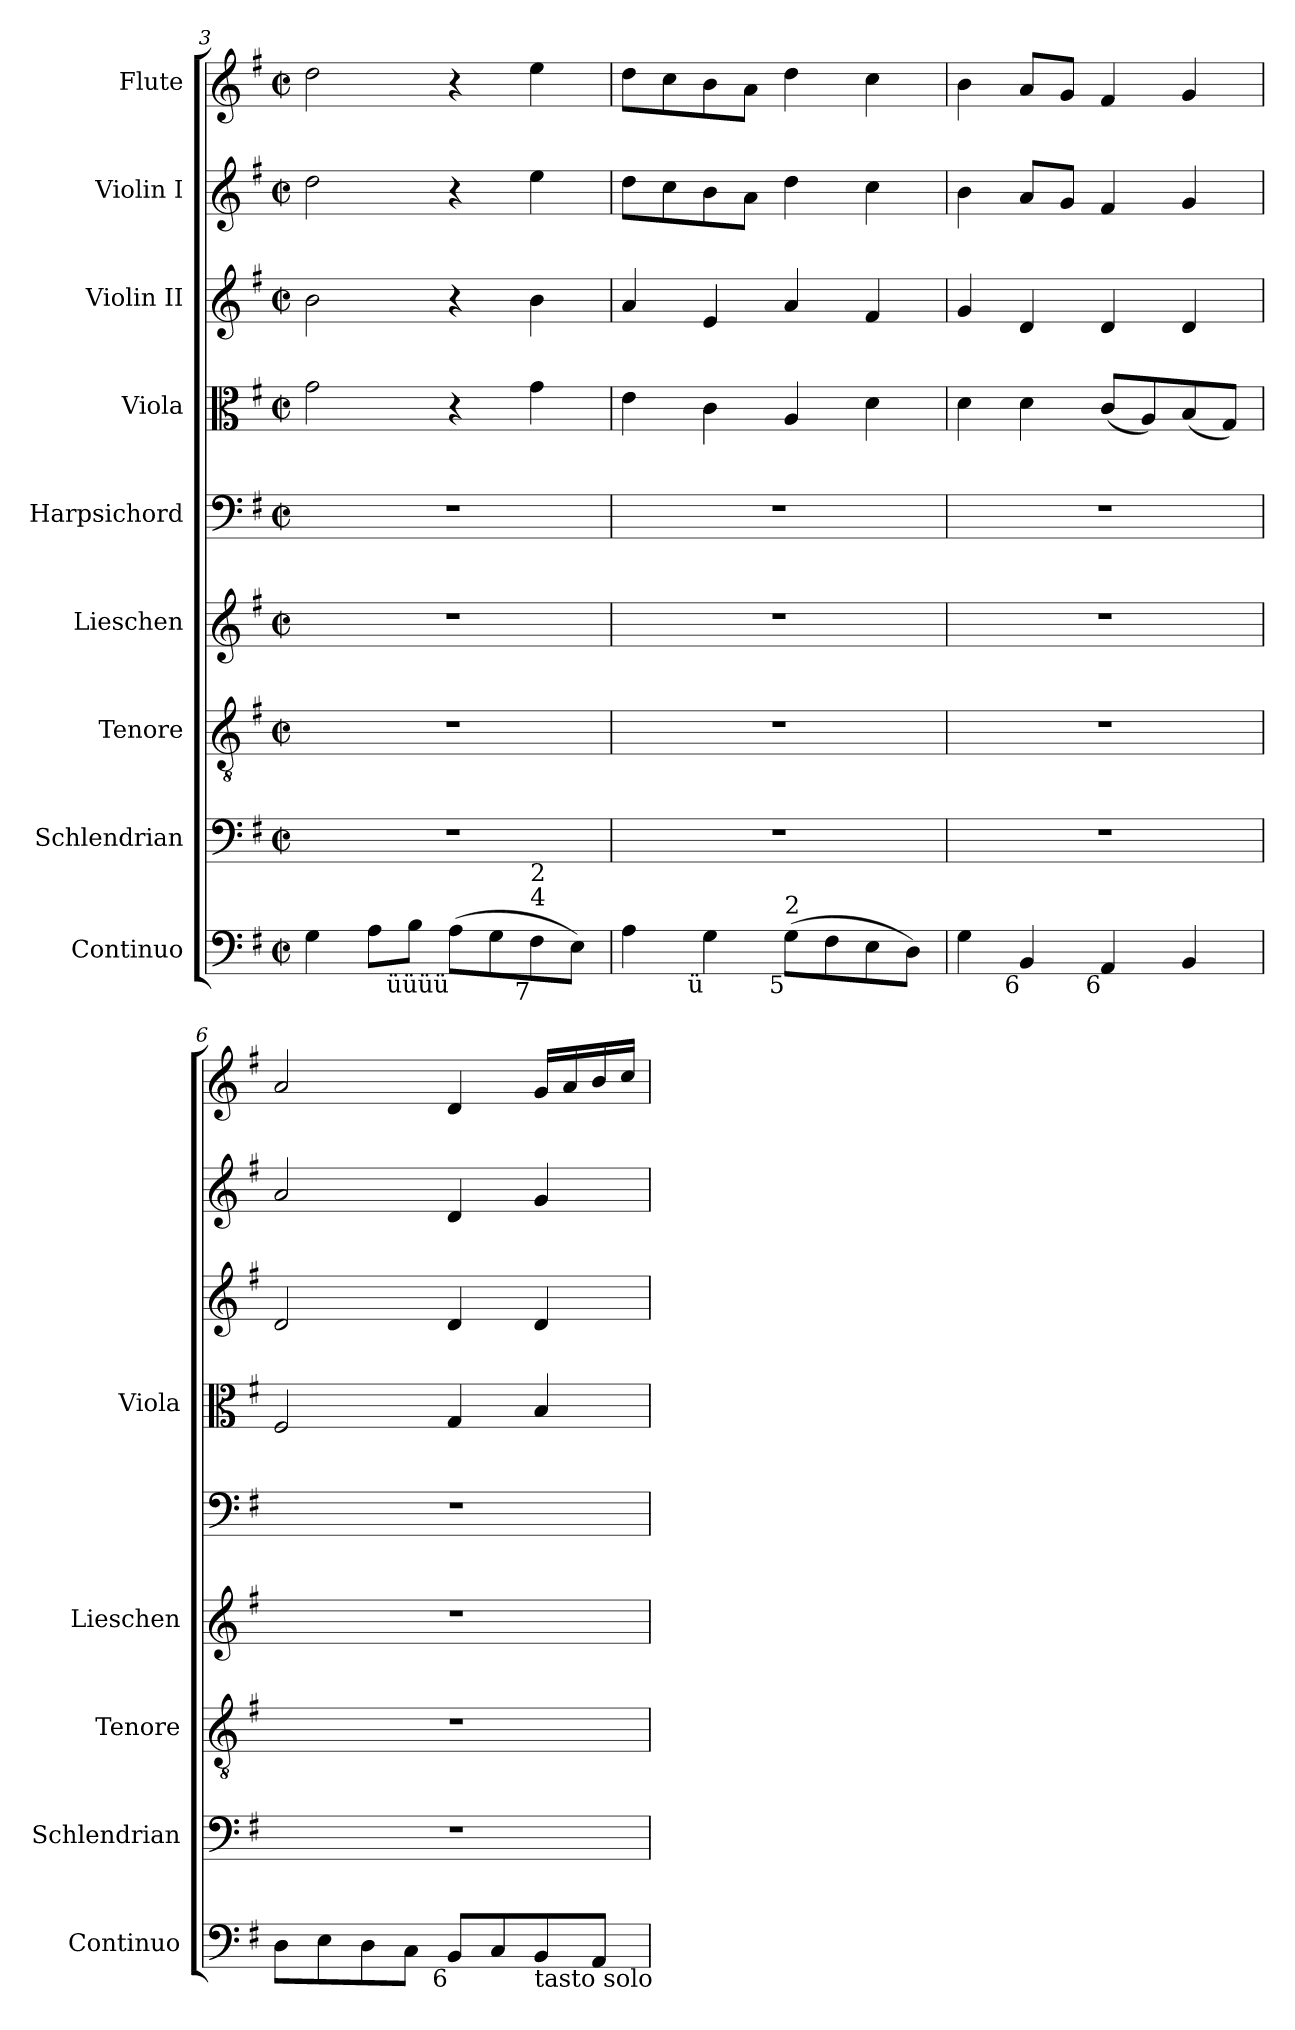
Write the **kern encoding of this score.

**kern	**kern	**kern	**kern	**kern	**kern	**kern	**kern	**kern
*part9	*part8	*part7	*part6	*part5	*part4	*part3	*part2	*part1
*staff9	*staff8	*staff7	*staff6	*staff5	*staff4	*staff3	*staff2	*staff1
*I"Continuo	*I"Schlendrian	*I"Tenore	*I"Lieschen	*I"Harpsichord	*I"Viola	*I"Violin II	*I"Violin I	*I"Flute
*I'Continuo	*I'Schlendrian	*I'Tenore	*I'Lieschen	*	*I'Viola	*	*	*
*clefF4	*clefF4	*clefGv2	*clefG2	*clefF4	*clefC3	*clefG2	*clefG2	*clefG2
*	*	*ITrd7c12	*	*	*	*	*	*
*k[f#]	*k[f#]	*k[f#]	*k[f#]	*k[f#]	*k[f#]	*k[f#]	*k[f#]	*k[f#]
*G:	*G:	*G:	*G:	*G:	*G:	*G:	*G:	*G:
*M2/2	*M2/2	*M2/2	*M2/2	*M2/2	*M2/2	*M2/2	*M2/2	*M2/2
*met(c|)	*met(c|)	*met(c|)	*met(c|)	*met(c|)	*met(c|)	*met(c|)	*met(c|)	*met(c|)
=3	=3	=3	=3	=3	=3	=3	=3	=3
4Gi\	1r	1r	1r	1r	2gi\	2bi\	2ddi\	2ddi\
8Ai\L	.	.	.	.	.	.	.	.
8Bi\J	.	.	.	.	.	.	.	.
!LO:TX:b:rj:t=üüüü	!	!	!	!	!	!	!	!
(8Ai\L	.	.	.	.	4r	4r	4r	4r
8Gi\	.	.	.	.	.	.	.	.
!LO:TX:b:rj:t=7	!	!	!	!	!	!	!	!
!LO:TX:t=4	!	!	!	!	!	!	!	!
!LO:TX:t=2	!	!	!	!	!	!	!	!
8F#i\	.	.	.	.	4gi\	4bi\	4eei\	4eei\
8Ei\J)	.	.	.	.	.	.	.	.
=4	=4	=4	=4	=4	=4	=4	=4	=4
4Ai\	1r	1r	1r	1r	4ei\	4ai/	8ddi\L	8ddi\L
.	.	.	.	.	.	.	8cci\	8cci\
!LO:TX:b:rj:t=ü	!	!	!	!	!	!	!	!
4Gi\	.	.	.	.	4ci\	4ei/	8bi\	8bi\
.	.	.	.	.	.	.	8ai\J	8ai\J
!LO:TX:b:rj:t=5	!	!	!	!	!	!	!	!
!LO:TX:t=2	!	!	!	!	!	!	!	!
(8Gi\L	.	.	.	.	4Ai/	4ai/	4ddi\	4ddi\
8F#i\	.	.	.	.	.	.	.	.
8Ei\	.	.	.	.	4di\	4f#i/	4cci\	4cci\
8Di\J)	.	.	.	.	.	.	.	.
=5	=5	=5	=5	=5	=5	=5	=5	=5
4Gi\	1r	1r	1r	1r	4di\	4gi/	4bi\	4bi\
!LO:TX:b:rj:t=6	!	!	!	!	!	!	!	!
4BBi/	.	.	.	.	4di\	4di/	8ai/L	8ai/L
.	.	.	.	.	.	.	8gi/J	8gi/J
!LO:TX:b:rj:t=6	!	!	!	!	!	!	!	!
4AAi/	.	.	.	.	(8ci/L	4di/	4f#i/	4f#i/
.	.	.	.	.	8Ai/)	.	.	.
4BBi/	.	.	.	.	(8Bi/	4di/	4gi/	4gi/
.	.	.	.	.	8Gi/J)	.	.	.
!!LO:LB:g=z
=6	=6	=6	=6	=6	=6	=6	=6	=6
8Di\L	1r	1r	1r	1r	2F#i/	2di/	2ai/	2ai/
8Ei\	.	.	.	.	.	.	.	.
8Di\	.	.	.	.	.	.	.	.
8Ci\J	.	.	.	.	.	.	.	.
!LO:TX:b:rj:t=6	!	!	!	!	!	!	!	!
8BBi/L	.	.	.	.	4Gi/	4di/	4di/	4di/
8Ci/	.	.	.	.	.	.	.	.
!LO:TX:b:t=tasto solo	!	!	!	!	!	!	!	!
8BBi/	.	.	.	.	4Bi/	4di/	4gi/	16gi/LL
.	.	.	.	.	.	.	.	16ai/
8AAi/J	.	.	.	.	.	.	.	16bi/
.	.	.	.	.	.	.	.	16cci/JJ
=	=	=	=	=	=	=	=	=
*-	*-	*-	*-	*-	*-	*-	*-	*-
